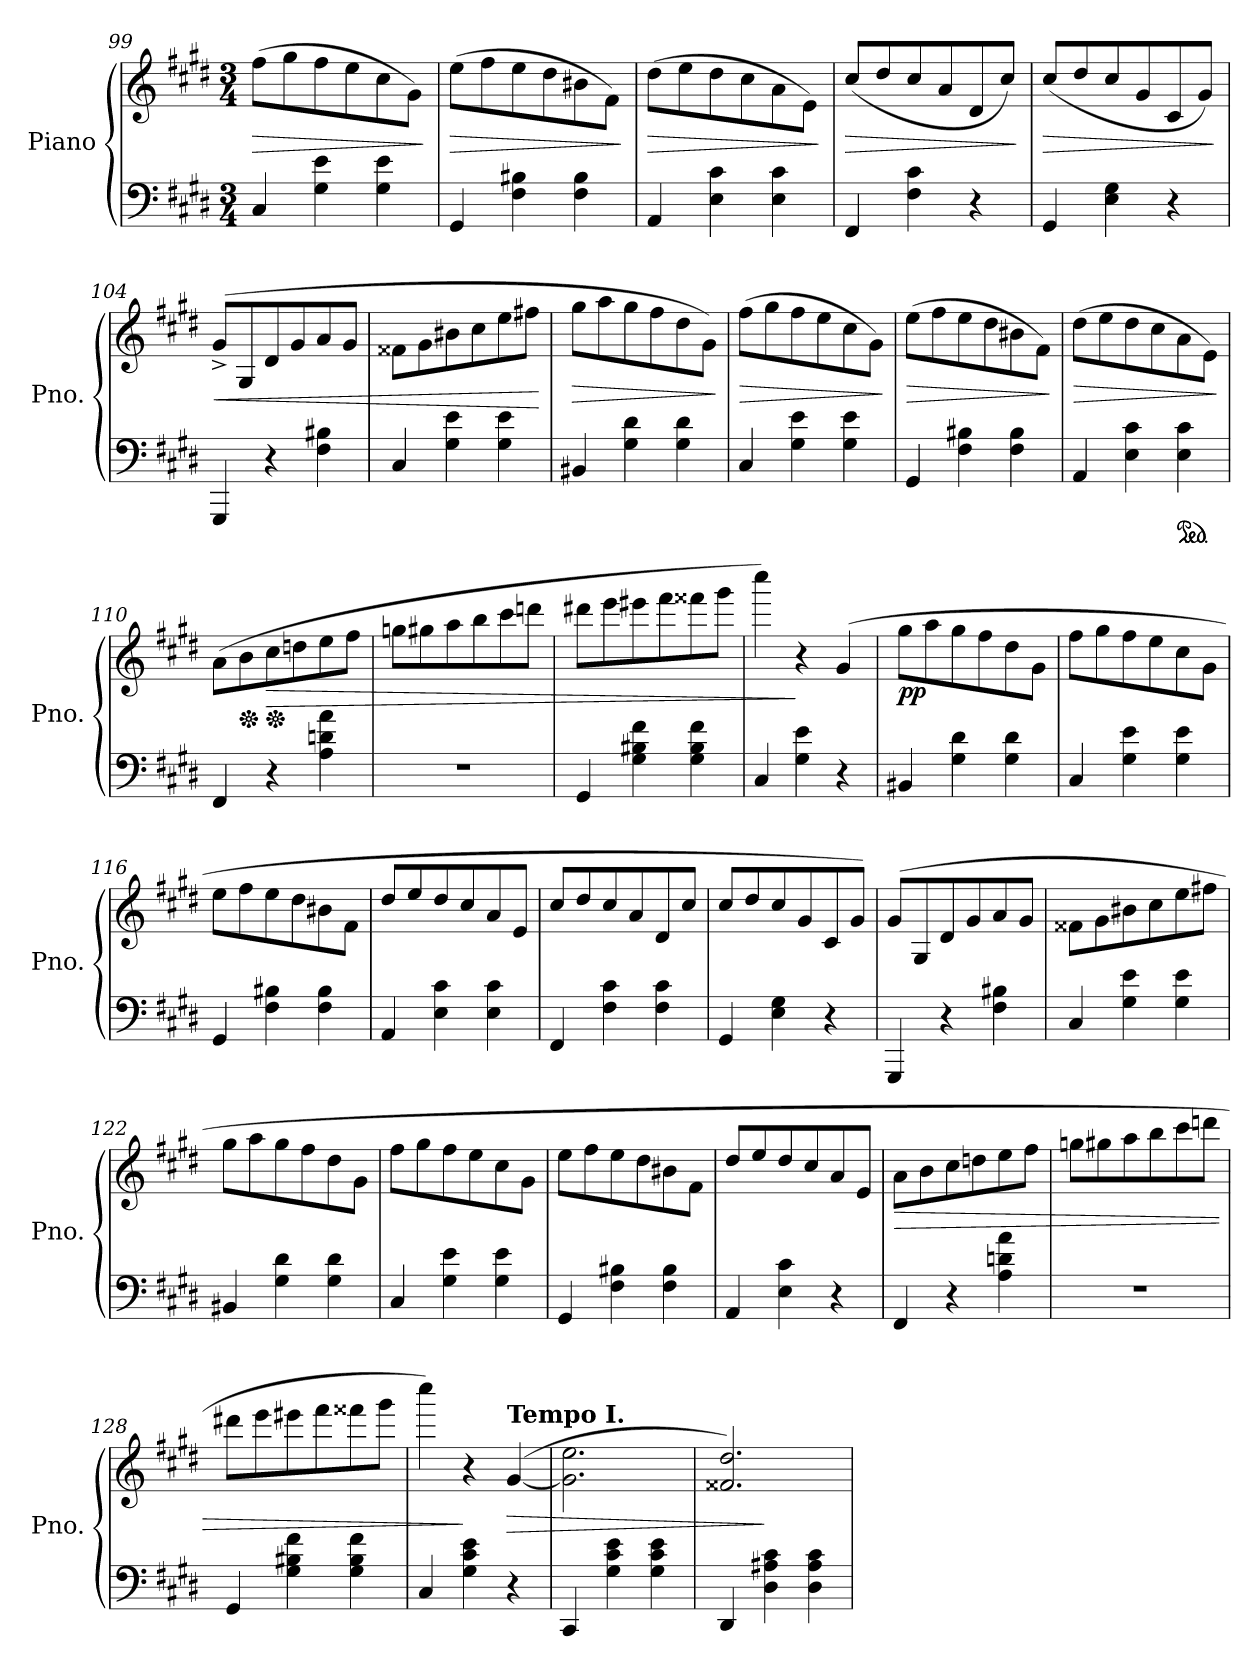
**kern	**kern	**dynam
*part1	*part1	*part1
*staff2	*staff1	*staff1/2
*I"Piano	*	*
*I'Pno.	*	*
*clefF4	*clefG2	*
*k[f#c#g#d#]	*k[f#c#g#d#]	*
*M3/4	*M3/4	*
=99	=99	=99
!	!	!LO:HP:b
4C#/	(8ff#\L	>
.	8gg#\	.
4G#\ 4e\	8ff#\	.
.	8ee\	.
4G#\ 4e\	8cc#\	.
.	8g#\J)	.
.	.	]
=100	=100	=100
!	!	!LO:HP:b
4GG#/	(8ee\L	>
.	8ff#\	.
4F#\ 4B#X\	8ee\	.
.	8dd#\	.
4F#\ 4B#\	8b#X\	.
.	8f#\J)	.
.	.	]
=101	=101	=101
!	!	!LO:HP:b
4AA/	(8dd#\L	>
.	8ee\	.
4E\ 4c#\	8dd#\	.
.	8cc#\	.
4E\ 4c#\	8a\	.
.	8e\J)	.
.	.	]
=102	=102	=102
!	!	!LO:HP:b
4FF#/	(8cc#/L	>
.	8dd#/	.
4F#\ 4c#\	8cc#/	.
.	8a/	.
4r	8d#/	.
.	8cc#/J)	.
.	.	]
=103	=103	=103
!	!	!LO:HP:b
4GG#/	(8cc#/L	>
.	8dd#/	.
4E\ 4G#\	8cc#/	.
.	8g#/	.
4r	8c#/	.
.	8g#/J)	.
.	.	]
=104	=104	=104
!	!	!LO:HP:b
4GGG#/	(8g#^/L	<
.	8G#/	.
4r	8d#/	.
.	8g#/	.
4F#\ 4B#X\	8a/	.
.	8g#/J	.
!!LO:LB:g=z
=105	=105	=105
4C#/	8f##X\L	.
.	8g#\	.
4G#\ 4e\	8b#X\	.
.	8cc#\	.
4G#\ 4e\	8ee\	.
.	8ff#X\J	.
.	.	[
=106	=106	=106
!	!	!LO:HP:b
4BB#X/	8gg#\L	>
.	8aa\	.
4G#\ 4d#\	8gg#\	.
.	8ff#\	.
4G#\ 4d#\	8dd#\	.
.	8g#\J)	.
.	.	]
=107	=107	=107
!	!	!LO:HP:b
4C#/	(8ff#\L	>
.	8gg#\	.
4G#\ 4e\	8ff#\	.
.	8ee\	.
4G#\ 4e\	8cc#\	.
.	8g#\J)	.
.	.	]
=108	=108	=108
!	!	!LO:HP:b
4GG#/	(8ee\L	>
.	8ff#\	.
4F#\ 4B#X\	8ee\	.
.	8dd#\	.
4F#\ 4B#\	8b#X\	.
.	8f#\J)	.
.	.	]
=109	=109	=109
!	!	!LO:HP:b
4AA/	(8dd#\L	>
.	8ee\	.
4E\ 4c#\	8dd#\	.
.	8cc#\	.
*ped	*	*
*ped	*	*
4E\ 4c#\	8a\	.
.	8e\J)	.
.	.	]
=110	=110	=110
4FF#/	(8a\L	.
*	*Xped	*
.	8b\	.
*	*Xped	*
!	!	!LO:HP:b
4r	8cc#\	>
.	8ddn\	.
4A\ 4dn\ 4a\	8ee\	.
.	8ff#\J	.
=111	=111	=111
*^	*	*
2.r	2ryy	8ggn\L	.
.	.	8gg#X\	.
.	.	8aa\	.
.	.	8bb\	.
.	8ryy	8ccc#\	.
.	8ryy	8dddn\J	.
*v	*v	*	*
!!LO:LB:g=z
=112	=112	=112
4GG#/	8ddd#X\L	.
.	8eee\	.
4G#\ 4B#X\ 4f#\	8eee#X\	.
.	8fff#\	.
4G#\ 4B#\ 4f#\	8fff##X\	.
.	8ggg#\J	.
=113	=113	=113
4C#/	4cccc#\)	.
4G#\ 4e\	4r	]
4r	(4g#/	.
=114	=114	=114
!	!	!LO:DY:b
4BB#X/	8gg#\L	pp
.	8aa\	.
4G#\ 4d#\	8gg#\	.
.	8ff#\	.
4G#\ 4d#\	8dd#\	.
.	8g#\J	.
=115	=115	=115
4C#/	8ff#\L	.
.	8gg#\	.
4G#\ 4e\	8ff#\	.
.	8ee\	.
4G#\ 4e\	8cc#\	.
.	8g#\J	.
=116	=116	=116
4GG#/	8ee\L	.
.	8ff#\	.
4F#\ 4B#X\	8ee\	.
.	8dd#\	.
4F#\ 4B#\	8b#X\	.
.	8f#\J	.
=117	=117	=117
4AA/	8dd#/L	.
.	8ee/	.
4E\ 4c#\	8dd#/	.
.	8cc#/	.
4E\ 4c#\	8a/	.
.	8e/J	.
=118	=118	=118
4FF#/	8cc#/L	.
.	8dd#/	.
4F#\ 4c#\	8cc#/	.
.	8a/	.
4F#\ 4c#\	8d#/	.
.	8cc#/J	.
!!LO:LB:g=z
=119	=119	=119
4GG#/	8cc#/L	.
.	8dd#/	.
4E\ 4G#\	8cc#/	.
.	8g#/	.
4r	8c#/	.
.	8g#/J)	.
=120	=120	=120
4GGG#/	(8g#/L	.
.	8G#/	.
4r	8d#/	.
.	8g#/	.
4F#\ 4B#X\	8a/	.
.	8g#/J	.
=121	=121	=121
4C#/	8f##X\L	.
.	8g#\	.
4G#\ 4e\	8b#X\	.
.	8cc#\	.
4G#\ 4e\	8ee\	.
.	8ff#X\J	.
=122	=122	=122
4BB#X/	8gg#\L	.
.	8aa\	.
4G#\ 4d#\	8gg#\	.
.	8ff#\	.
4G#\ 4d#\	8dd#\	.
.	8g#\J	.
=123	=123	=123
4C#/	8ff#\L	.
.	8gg#\	.
4G#\ 4e\	8ff#\	.
.	8ee\	.
4G#\ 4e\	8cc#\	.
.	8g#\J	.
=124	=124	=124
4GG#/	8ee\L	.
.	8ff#\	.
4F#\ 4B#X\	8ee\	.
.	8dd#\	.
4F#\ 4B#\	8b#X\	.
.	8f#\J	.
=125	=125	=125
4AA/	8dd#/L	.
.	8ee/	.
4E\ 4c#\	8dd#/	.
.	8cc#/	.
4r	8a/	.
.	8e/J	.
!!LO:LB:g=z
=126	=126	=126
!	!	!LO:HP:b
4FF#/	8a\L	>
.	8b\	.
4r	8cc#\	.
.	8ddn\	.
4A\ 4dn\ 4a\	8ee\	.
.	8ff#\J	.
=127	=127	=127
*^	*	*
2.r	2ryy	8ggn\L	.
.	.	8gg#X\	.
.	.	8aa\	.
.	.	8bb\	.
.	8ryy	8ccc#\	.
.	8ryy	8dddn\J	.
*v	*v	*	*
=128	=128	=128
4GG#/	8ddd#X\L	.
.	8eee\	.
4G#\ 4B#X\ 4f#\	8eee#X\	.
.	8fff#\	.
4G#\ 4B#\ 4f#\	8fff##X\	.
.	8ggg#\J	.
=129	=129	=129
4C#/	4cccc#\)	.
4G#\ 4c#\ 4e\	4r	]
*	*MM145	*
!	!LO:TX:a:B:t=Tempo I.	!
!	!	!LO:HP:b
4r	([4g#/	>
=130	=130	=130
4CC#/	2.g#\] 2.ee\	.
4G#\ 4c#\ 4e\	.	.
4G#\ 4c#\ 4e\	.	.
=131	=131	=131
*	*^	*
4DD#/	2.f##X/ 2.dd#/)	4ryy	.
4D#\ 4A#X\ 4c#\	.	2ryy	]
4D#\ 4A#\ 4c#\	.	.	.
*	*v	*v	*
=	=	=
*-	*-	*-
